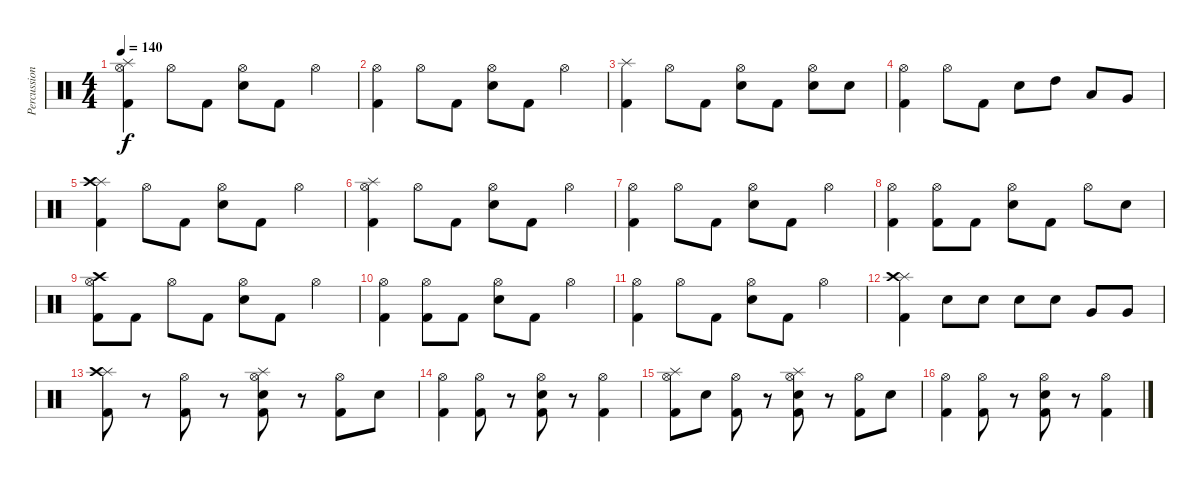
\track ("Percussion" "Percussion") {instrument percussion}
\staff {score}
\articulation defaults
\ts (4 4)
\tempo 140
\clef neutral
\ks c
("Hi-Hat (open)" "Splash (hit)" "Kick (hit) 2").4{dy f} "Hi-Hat (open)".8 "Kick (hit) 2".8 ("Hi-Hat (open)" "Electric Snare (hit)").8 "Kick (hit) 2".8 "Hi-Hat (open)".4 |
("Hi-Hat (open)" "Kick (hit) 2").4 "Hi-Hat (open)".8 "Kick (hit) 2".8 ("Hi-Hat (open)" "Electric Snare (hit)").8 "Kick (hit) 2".8 "Hi-Hat (open)".4 |
("Splash (hit)" "Kick (hit) 2").4 "Hi-Hat (open)".8 "Kick (hit) 2".8 ("Hi-Hat (open)" "Electric Snare (hit)").8 "Kick (hit) 2".8 ("Hi-Hat (open)" "Electric Snare (hit)").8 "Electric Snare (hit)".8 |
("Hi-Hat (open)" "Kick (hit) 2").4 "Hi-Hat (open)".8 "Kick (hit) 2".8 "Electric Snare (hit)".8 "High Tom (hit)".8 "Low Tom (hit)".8 "Very Low Tom (hit)".8 |
("Splash (hit)" "Crash high (hit)" "Kick (hit) 2").4 "Hi-Hat (open)".8 "Kick (hit) 2".8 ("Hi-Hat (open)" "Electric Snare (hit)").8 "Kick (hit) 2".8 "Hi-Hat (open)".4 |
("Hi-Hat (open)" "Splash (hit)" "Kick (hit) 2").4 "Hi-Hat (open)".8 "Kick (hit) 2".8 ("Hi-Hat (open)" "Electric Snare (hit)").8 "Kick (hit) 2".8 "Hi-Hat (open)".4 |
("Hi-Hat (open)" "Kick (hit) 2").4 "Hi-Hat (open)".8 "Kick (hit) 2".8 ("Hi-Hat (open)" "Electric Snare (hit)").8 "Kick (hit) 2".8 "Hi-Hat (open)".4 |
("Hi-Hat (open)" "Kick (hit) 2").4 ("Hi-Hat (open)" "Kick (hit) 2").8 "Kick (hit) 2".8 ("Hi-Hat (open)" "Electric Snare (hit)").8 "Kick (hit) 2".8 "Hi-Hat (open)".8 "Electric Snare (hit)".8 |
("Hi-Hat (open)" "Crash high (hit)" "Kick (hit) 2").8 "Kick (hit) 2".8 "Hi-Hat (open)".8 "Kick (hit) 2".8 ("Hi-Hat (open)" "Electric Snare (hit)").8 "Kick (hit) 2".8 "Hi-Hat (open)".4 |
("Hi-Hat (open)" "Kick (hit) 2").4 ("Hi-Hat (open)" "Kick (hit) 2").8 "Kick (hit) 2".8 ("Hi-Hat (open)" "Electric Snare (hit)").8 "Kick (hit) 2".8 "Hi-Hat (open)".4 |
("Hi-Hat (open)" "Kick (hit) 2").4 "Hi-Hat (open)".8 "Kick (hit) 2".8 ("Hi-Hat (open)" "Electric Snare (hit)").8 "Kick (hit) 2".8 "Hi-Hat (open)".4 |
("Splash (hit)" "Crash high (hit)" "Kick (hit) 2").4 "Electric Snare (hit)".8 "Electric Snare (hit)".8 "Electric Snare (hit)".8 "Electric Snare (hit)".8 "Very Low Tom (hit)".8 "Very Low Tom (hit)".8 |
("Splash (hit)" "Crash high (hit)" "Kick (hit) 2").8 r.8 ("Hi-Hat (open)" "Kick (hit) 2").8 r.8 ("Hi-Hat (open)" "Splash (hit)" "Electric Snare (hit)" "Kick (hit) 2").8 r.8 ("Hi-Hat (open)" "Kick (hit) 2").8 "Electric Snare (hit)".8 |
("Hi-Hat (open)" "Kick (hit) 2").4 ("Hi-Hat (open)" "Kick (hit) 2").8 r.8 ("Hi-Hat (open)" "Electric Snare (hit)" "Kick (hit) 2").8 r.8 ("Hi-Hat (open)" "Kick (hit) 2").4 |
("Hi-Hat (open)" "Splash (hit)" "Kick (hit) 2").8 "Electric Snare (hit)".8 ("Hi-Hat (open)" "Kick (hit) 2").8 r.8 ("Hi-Hat (open)" "Splash (hit)" "Electric Snare (hit)" "Kick (hit) 2").8 r.8 ("Hi-Hat (open)" "Kick (hit) 2").8 "Electric Snare (hit)".8 |
("Hi-Hat (open)" "Kick (hit) 2").4 ("Hi-Hat (open)" "Kick (hit) 2").8 r.8 ("Hi-Hat (open)" "Electric Snare (hit)" "Kick (hit) 2").8 r.8 ("Hi-Hat (open)" "Kick (hit) 2").4
